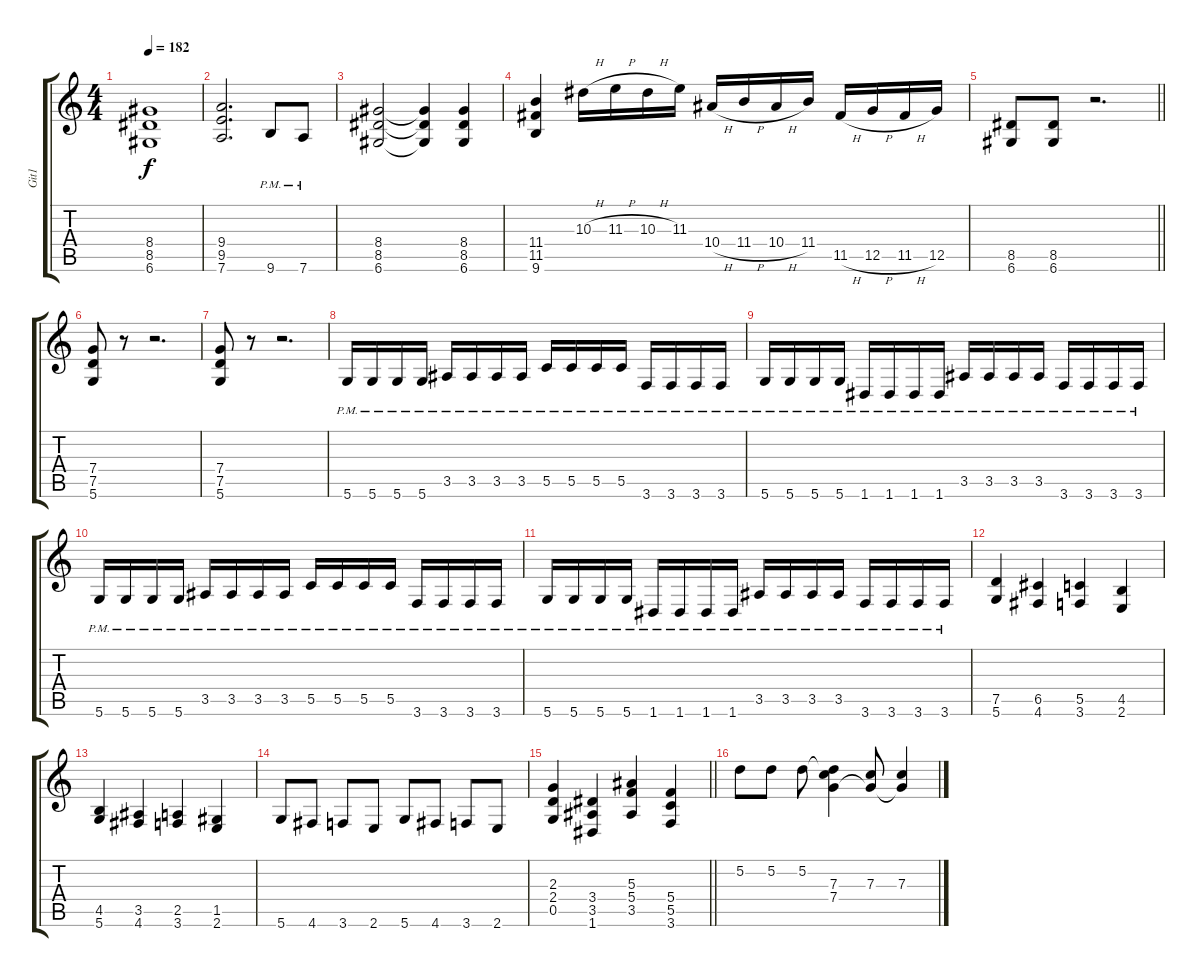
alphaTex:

\track ("Git1" "Git1") {instrument distortionguitar}
\staff {score tabs}
\tuning (D4 A3 F3 C3 G2 D2) {hide}
\ts (4 4)
\tempo 182
\clef g2
\ks c
(8.4 8.5 6.6).1{dy f} |
(9.4 9.5 7.6).2{d} 9.6{pm}.8 7.6{pm}.8 |
(8.4 8.5 6.6).2 (8.4{t} 8.5{t} 6.6{t}).4 (8.4 8.5 6.6).4 |
(11.4 11.5 9.6).4 10.3{h}.16 11.3{h}.16 10.3{h}.16 11.3.16 10.4{h}.16 11.4{h}.16 10.4{h}.16 11.4.16 11.5{h}.16 12.5{h}.16 11.5{h}.16 12.5.16 |
\barLineRight lightlight
(8.5 6.6).8 (8.5 6.6).8 r.2{d} |
(7.4 7.5 5.6).8 r.8 r.2{d} |
(7.4 7.5 5.6).8 r.8 r.2{d} |
5.6{pm}.16 5.6{pm}.16 5.6{pm}.16 5.6{pm}.16 3.5{pm}.16 3.5{pm}.16 3.5{pm}.16 3.5{pm}.16 5.5{pm}.16 5.5{pm}.16 5.5{pm}.16 5.5{pm}.16 3.6{pm}.16 3.6{pm}.16 3.6{pm}.16 3.6{pm}.16 |
5.6{pm}.16 5.6{pm}.16 5.6{pm}.16 5.6{pm}.16 1.6{pm}.16 1.6{pm}.16 1.6{pm}.16 1.6{pm}.16 3.5{pm}.16 3.5{pm}.16 3.5{pm}.16 3.5{pm}.16 3.6{pm}.16 3.6{pm}.16 3.6{pm}.16 3.6{pm}.16 |
5.6{pm}.16 5.6{pm}.16 5.6{pm}.16 5.6{pm}.16 3.5{pm}.16 3.5{pm}.16 3.5{pm}.16 3.5{pm}.16 5.5{pm}.16 5.5{pm}.16 5.5{pm}.16 5.5{pm}.16 3.6{pm}.16 3.6{pm}.16 3.6{pm}.16 3.6{pm}.16 |
5.6{pm}.16 5.6{pm}.16 5.6{pm}.16 5.6{pm}.16 1.6{pm}.16 1.6{pm}.16 1.6{pm}.16 1.6{pm}.16 3.5{pm}.16 3.5{pm}.16 3.5{pm}.16 3.5{pm}.16 3.6{pm}.16 3.6{pm}.16 3.6{pm}.16 3.6{pm}.16 |
(7.5 5.6).4 (6.5 4.6).4 (5.5 3.6).4 (4.5 2.6).4 |
(4.5 5.6).4 (3.5 4.6).4 (2.5 3.6).4 (1.5 2.6).4 |
5.6.8 4.6.8 3.6.8 2.6.8 5.6.8 4.6.8 3.6.8 2.6.8 |
\barLineRight lightlight
(2.3 2.4 0.5).4 (3.4 3.5 1.6).4 (5.3 5.4 3.5).4 (5.4 5.5 3.6).4 |
5.2.8 5.2.8 5.2.8 (5.2{t} 7.3 7.4).4 (7.3 7.4{t}).8 (7.3 7.4{t}).4
